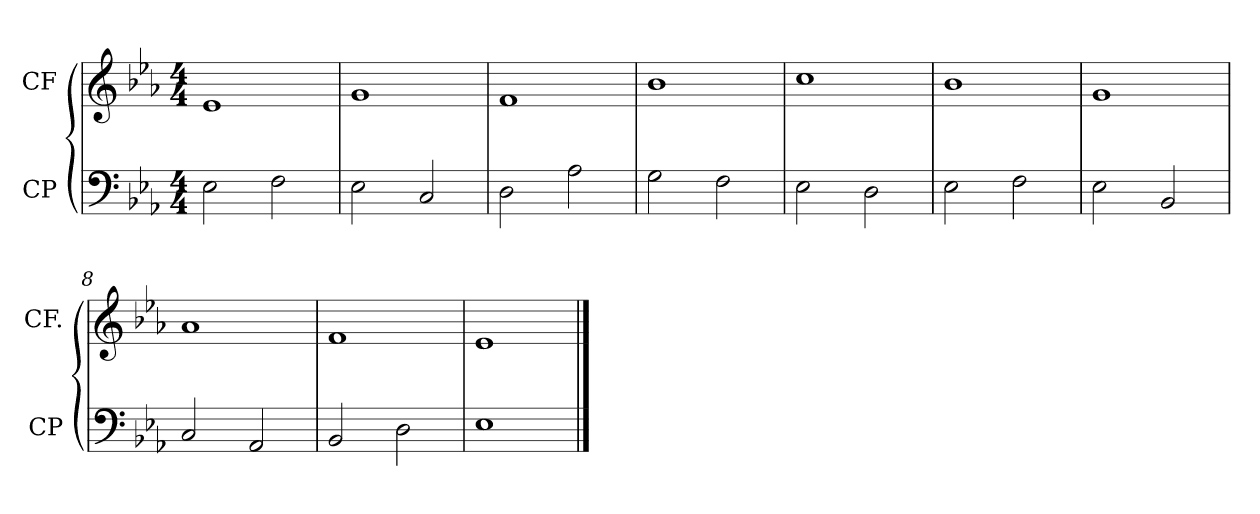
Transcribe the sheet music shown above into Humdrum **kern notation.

**kern	**kern
*part2	*part1
*staff2	*staff1
*I"CP	*I"CF
*I'CP	*I'CF.
*clefF4	*clefG2
*k[b-e-a-]	*k[b-e-a-]
*E-:	*E-:
*M4/4	*M4/4
=1	=1
2E-\	1e-
2F\	.
=2	=2
2E-\	1g
2C/	.
=3	=3
2D\	1f
2A-\	.
=4	=4
2G\	1b-
2F\	.
=5	=5
2E-\	1cc
2D\	.
=6	=6
2E-\	1b-
2F\	.
=7	=7
2E-\	1g
2BB-/	.
=8	=8
2C/	1a-
2AA-/	.
=9	=9
2BB-/	1f
2D\	.
=10	=10
1E-	1e-
==	==
*-	*-
